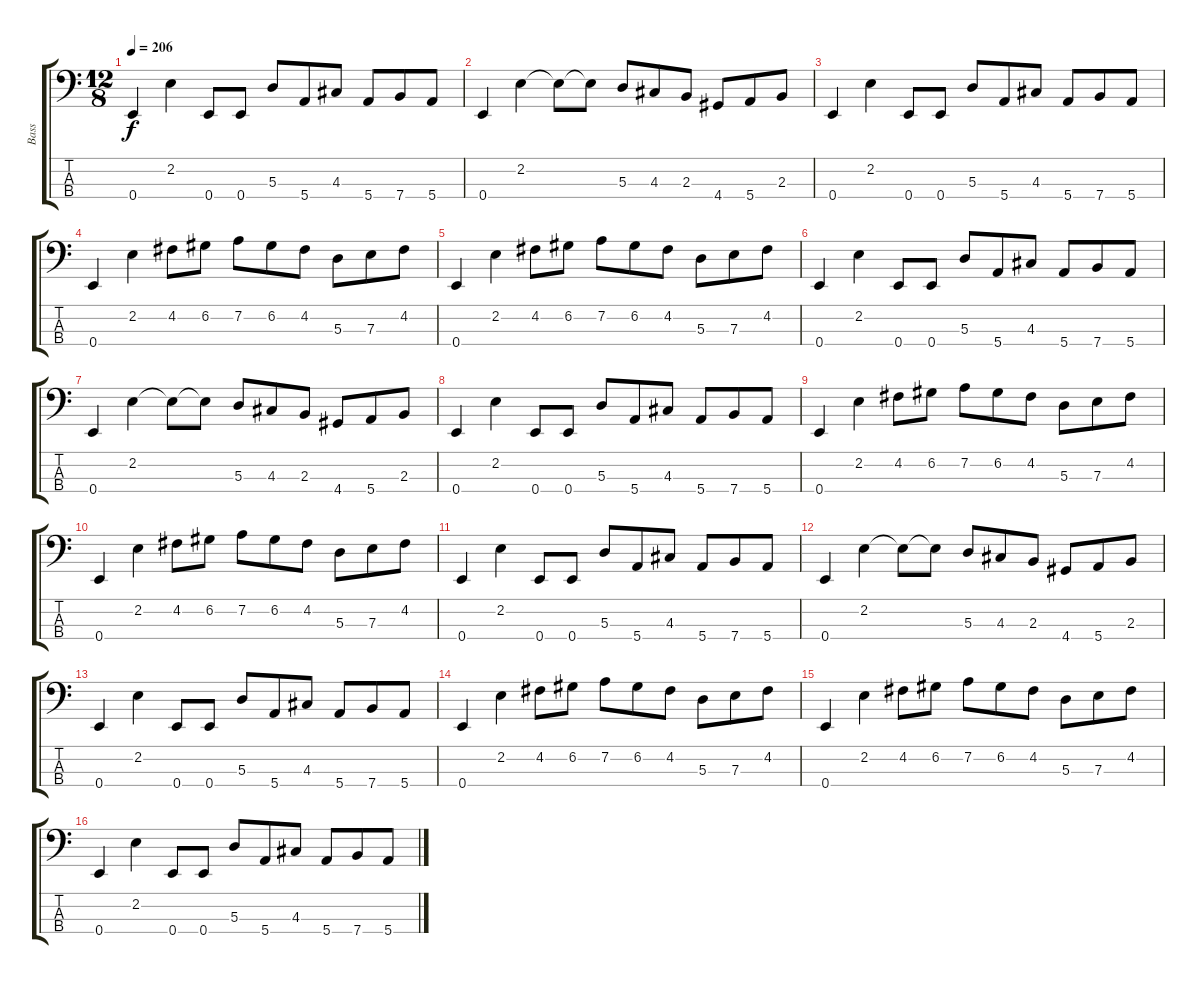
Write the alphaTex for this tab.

\track ("Bass" "Bass") {instrument electricbassfinger}
\staff {score tabs}
\tuning (G2 D2 A1 E1) {hide}
\ts (12 8)
\tempo 206
\clef f4
\ks c
0.4.4{dy f} 2.2.4 0.4.8 0.4.8 5.3.8 5.4.8 4.3.8 5.4.8 7.4.8 5.4.8 |
0.4.4 2.2.4 2.2{t}.8 2.2{t}.8 5.3.8 4.3.8 2.3.8 4.4.8 5.4.8 2.3.8 |
0.4.4 2.2.4 0.4.8 0.4.8 5.3.8 5.4.8 4.3.8 5.4.8 7.4.8 5.4.8 |
0.4.4 2.2.4 4.2.8 6.2.8 7.2.8 6.2.8 4.2.8 5.3.8 7.3.8 4.2.8 |
0.4.4 2.2.4 4.2.8 6.2.8 7.2.8 6.2.8 4.2.8 5.3.8 7.3.8 4.2.8 |
0.4.4 2.2.4 0.4.8 0.4.8 5.3.8 5.4.8 4.3.8 5.4.8 7.4.8 5.4.8 |
0.4.4 2.2.4 2.2{t}.8 2.2{t}.8 5.3.8 4.3.8 2.3.8 4.4.8 5.4.8 2.3.8 |
0.4.4 2.2.4 0.4.8 0.4.8 5.3.8 5.4.8 4.3.8 5.4.8 7.4.8 5.4.8 |
0.4.4 2.2.4 4.2.8 6.2.8 7.2.8 6.2.8 4.2.8 5.3.8 7.3.8 4.2.8 |
0.4.4 2.2.4 4.2.8 6.2.8 7.2.8 6.2.8 4.2.8 5.3.8 7.3.8 4.2.8 |
0.4.4 2.2.4 0.4.8 0.4.8 5.3.8 5.4.8 4.3.8 5.4.8 7.4.8 5.4.8 |
0.4.4 2.2.4 2.2{t}.8 2.2{t}.8 5.3.8 4.3.8 2.3.8 4.4.8 5.4.8 2.3.8 |
0.4.4 2.2.4 0.4.8 0.4.8 5.3.8 5.4.8 4.3.8 5.4.8 7.4.8 5.4.8 |
0.4.4 2.2.4 4.2.8 6.2.8 7.2.8 6.2.8 4.2.8 5.3.8 7.3.8 4.2.8 |
0.4.4 2.2.4 4.2.8 6.2.8 7.2.8 6.2.8 4.2.8 5.3.8 7.3.8 4.2.8 |
0.4.4 2.2.4 0.4.8 0.4.8 5.3.8 5.4.8 4.3.8 5.4.8 7.4.8 5.4.8
